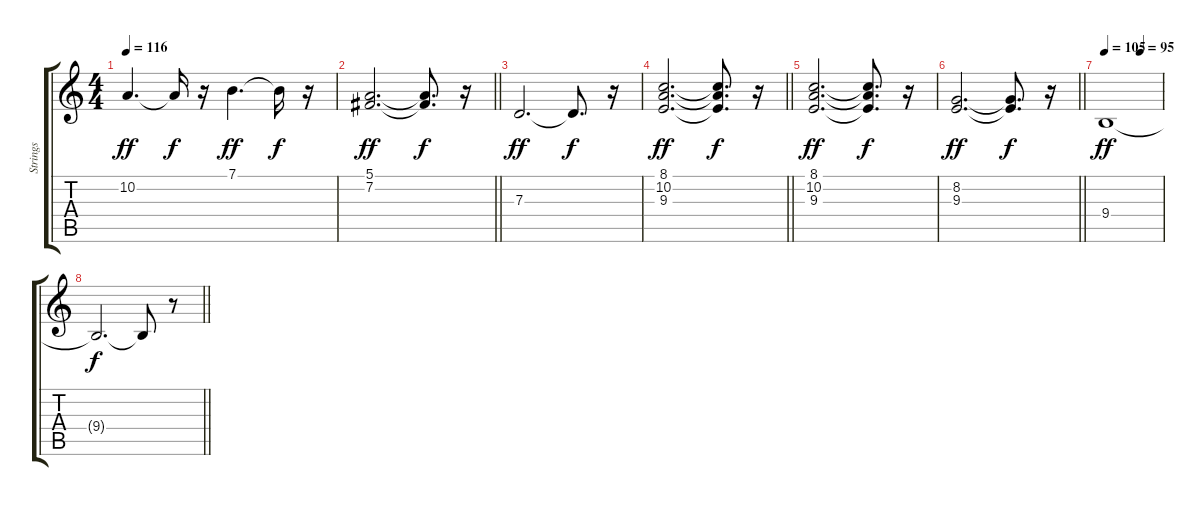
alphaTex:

\track ("Strings" "Strings") {instrument synthstrings2}
\staff {score tabs}
\tuning (E4 B3 G3 D3 A2 E2) {hide}
\ts (4 4)
\tempo 116
\clef g2
\ks c
10.2.4{d dy ff} 10.2{t}.16{dy f} r.16 7.1.4{d dy ff} 7.1{t}.16{dy f} r.16 |
\barLineRight lightlight
(5.1 7.2).2{d dy ff} (5.1{t} 7.2{t}).8{d dy f} r.16 |
7.3.2{d dy ff} 7.3{t}.8{d dy f} r.16 |
\barLineRight lightlight
(8.1 10.2 9.3).2{d dy ff} (8.1{t} 10.2{t} 9.3{t}).8{d dy f} r.16 |
(8.1 10.2 9.3).2{d dy ff} (8.1{t} 10.2{t} 9.3{t}).8{d dy f} r.16 |
\barLineRight lightlight
(8.2 9.3).2{d dy ff} (8.2{t} 9.3{t}).8{d dy f} r.16 |
\tempo 105
\tempo (95 0.625)
9.4.1{dy ff} |
\barLineRight lightlight
9.4{t}.2{d dy f} 9.4{t}.8 r.8
